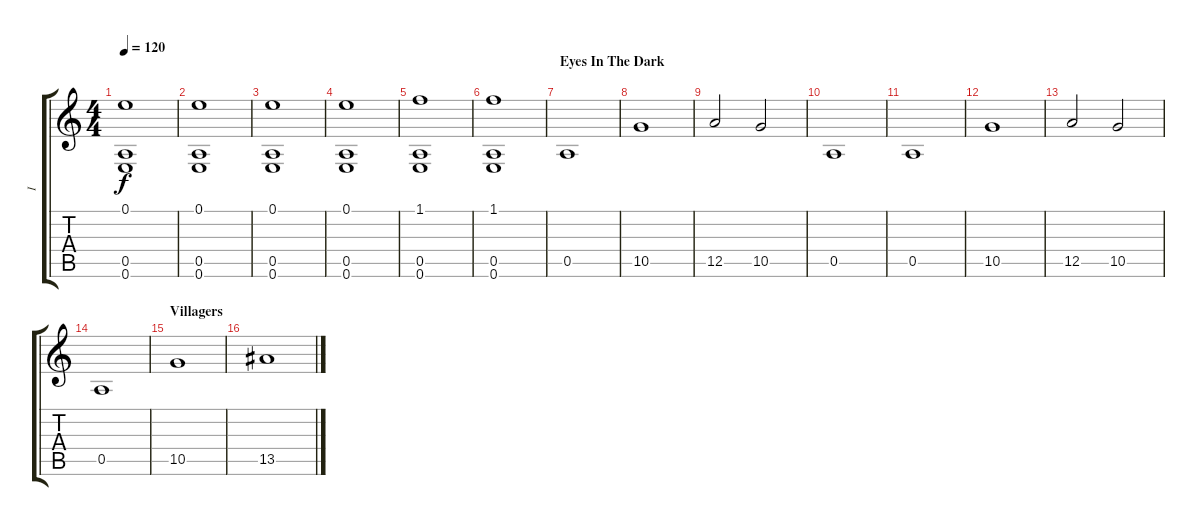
\track ("I" "I") {instrument contrabass}
\staff {score tabs}
\tuning (E4 B3 G3 D3 A2 E2) {hide}
\ts (4 4)
\tempo 120
\clef g2
\ks c
(0.1 0.5 0.6).1{dy f} |
(0.1 0.5 0.6).1 |
(0.1 0.5 0.6).1 |
(0.1 0.5 0.6).1 |
(1.1 0.5 0.6).1 |
(1.1 0.5 0.6).1 |
\section ("" "Eyes In The Dark")
0.5.1 |
10.5.1 |
12.5.2 10.5.2 |
0.5.1 |
0.5.1 |
10.5.1 |
12.5.2 10.5.2 |
0.5.1 |
\section ("" "Villagers")
10.5.1 |
13.5.1
